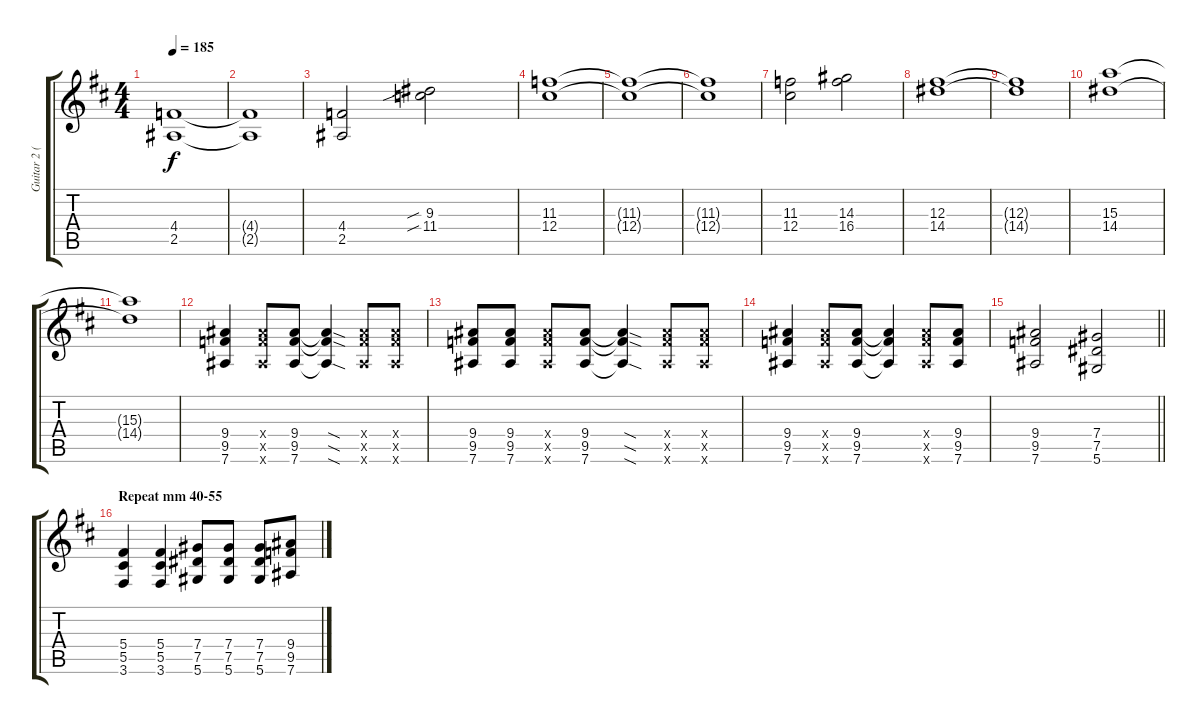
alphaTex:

\track ("Guitar 2 (Hitsugi)" "Guitar 2 (") {instrument distortionguitar}
\staff {score tabs}
\tuning (Eb4 Bb3 Gb3 Db3 Ab2 Eb2) {hide}
\ts (4 4)
\tempo 185
\clef g2
\ks d
(4.4{t} 2.5{t}).1{dy f} |
(4.4{t} 2.5{t}).1 |
(4.4 2.5).2 (9.3{sib} 11.4{sib}).2 |
(11.3 12.4).1 |
(11.3{t} 12.4{t}).1 |
(11.3{t} 12.4{t}).1 |
(11.3 12.4).2 (14.3 16.4).2 |
(12.3 14.4).1 |
(12.3{t} 14.4{t}).1 |
(15.3 14.4).1 |
(15.3{t} 14.4{t}).1 |
(9.4 9.5 7.6).4 (9.4{x} 9.5{x} 7.6{x}).8 (9.4 9.5 7.6).8 (9.4{sod t} 9.5{sod t} 7.6{sod t}).4 (9.4{x} 9.5{x} 7.6{x}).8 (9.4{x} 9.5{x} 7.6{x}).8 |
(9.4 9.5 7.6).8 (9.4 9.5 7.6).8 (9.4{x} 9.5{x} 7.6{x}).8 (9.4 9.5 7.6).8 (9.4{sod t} 9.5{sod t} 7.6{sod t}).4 (9.4{x} 9.5{x} 7.6{x}).8 (9.4{x} 9.5{x} 7.6{x}).8 |
(9.4 9.5 7.6).4 (9.4{x} 9.5{x} 7.6{x}).8 (9.4 9.5 7.6).8 (9.4{t} 9.5{t} 7.6{t}).4 (9.4{x} 9.5{x} 7.6{x}).8 (9.4 9.5 7.6).8 |
\barLineRight lightlight
(9.4 9.5 7.6).2 (7.4 7.5 5.6).2 |
\section ("" "Repeat mm 40-55")
(5.4 5.5 3.6).4 (5.4 5.5 3.6).4 (7.4 7.5 5.6).8 (7.4 7.5 5.6).8 (7.4 7.5 5.6).8 (9.4 9.5 7.6).8
